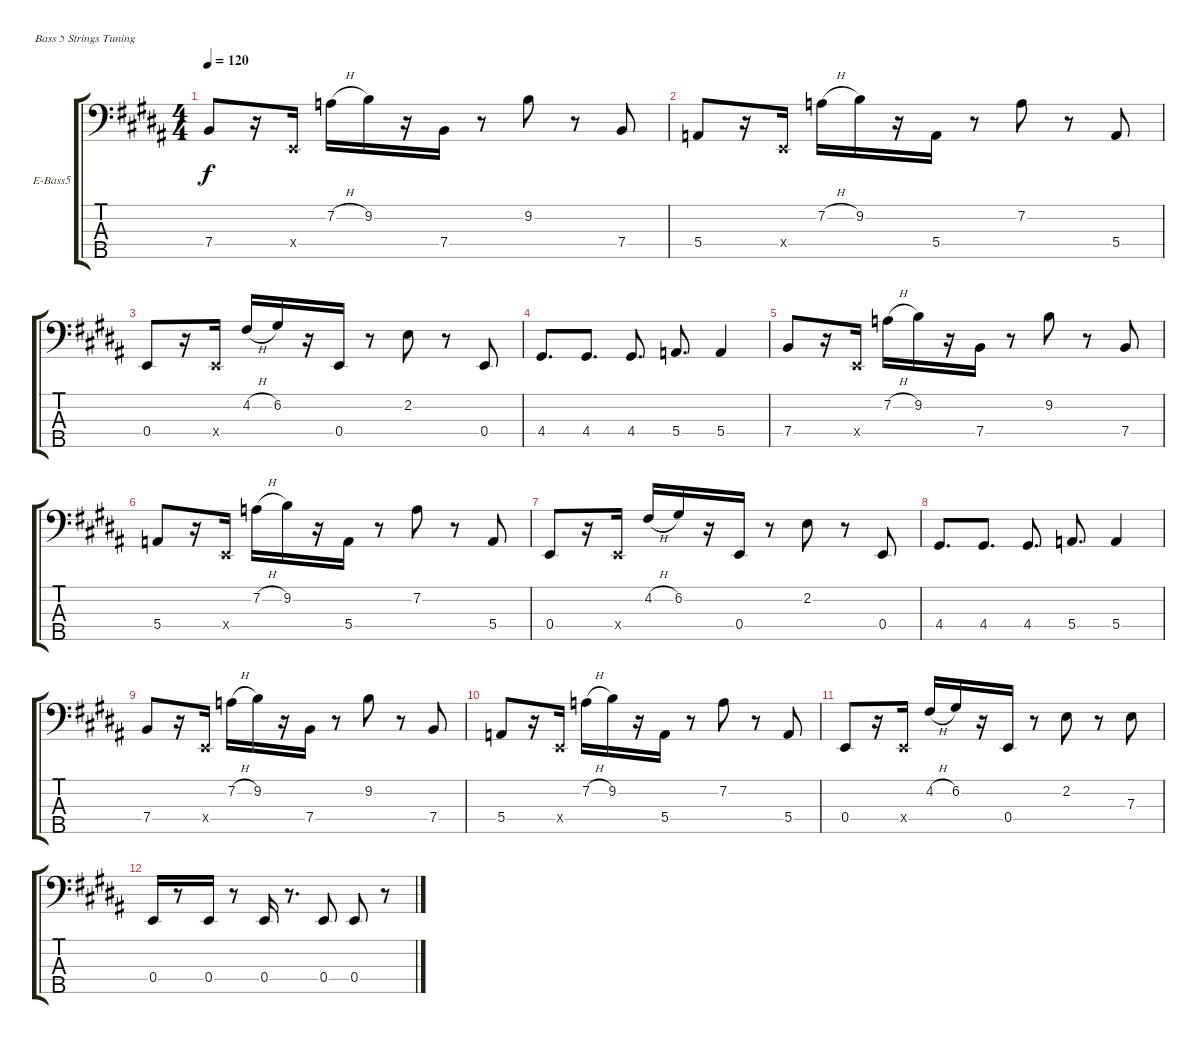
\bracketExtendMode groupsimilarinstruments
\firstSystemTrackNameOrientation horizontal
\otherSystemsTrackNameOrientation horizontal
\track ("Fred Schneider" "E-Bass5") {instrument electricbassfinger}
\staff {score tabs}
\tuning (G2 D2 A1 E1 B0)
\ts (4 4)
\tempo 120
\clef f4
\ks g#minor
7.4{acc forcenatural}.8{dy f} r.16 0.4{x acc forcenatural}.16 7.2{h acc forcenatural}.16 9.2{acc forcenatural}.16 r.16 7.4{acc forcenatural}.16 r.8 9.2{acc forcenatural}.8 r.8 7.4{acc forcenatural}.8 |
5.4{acc forcenatural}.8 r.16 0.4{x acc forcenatural}.16 7.2{h acc forcenatural}.16 9.2{acc forcenatural}.16 r.16 5.4{acc forcenatural}.16 r.8 7.2{acc forcenatural}.8 r.8 5.4{acc forcenatural}.8 |
0.4{acc forcenatural}.8 r.16 0.4{x acc forcenatural}.16 4.2{h acc #}.16 6.2{acc #}.16 r.16 0.4{acc forcenatural}.16 r.8 2.2{acc forcenatural}.8 r.8 0.4{acc forcenatural}.8 |
4.4{acc #}.8{d} 4.4{acc #}.8{d} 4.4{acc #}.8{d} 5.4{acc forcenatural}.8{d} 5.4{acc forcenatural}.4 |
7.4{acc forcenatural}.8 r.16 0.4{x acc forcenatural}.16 7.2{h acc forcenatural}.16 9.2{acc forcenatural}.16 r.16 7.4{acc forcenatural}.16 r.8 9.2{acc forcenatural}.8 r.8 7.4{acc forcenatural}.8 |
5.4{acc forcenatural}.8 r.16 0.4{x acc forcenatural}.16 7.2{h acc forcenatural}.16 9.2{acc forcenatural}.16 r.16 5.4{acc forcenatural}.16 r.8 7.2{acc forcenatural}.8 r.8 5.4{acc forcenatural}.8 |
0.4{acc forcenatural}.8 r.16 0.4{x acc forcenatural}.16 4.2{h acc #}.16 6.2{acc #}.16 r.16 0.4{acc forcenatural}.16 r.8 2.2{acc forcenatural}.8 r.8 0.4{acc forcenatural}.8 |
4.4{acc #}.8{d} 4.4{acc #}.8{d} 4.4{acc #}.8{d} 5.4{acc forcenatural}.8{d} 5.4{acc forcenatural}.4 |
7.4{acc forcenatural}.8 r.16 0.4{x acc forcenatural}.16 7.2{h acc forcenatural}.16 9.2{acc forcenatural}.16 r.16 7.4{acc forcenatural}.16 r.8 9.2{acc forcenatural}.8 r.8 7.4{acc forcenatural}.8 |
5.4{acc forcenatural}.8 r.16 0.4{x acc forcenatural}.16 7.2{h acc forcenatural}.16 9.2{acc forcenatural}.16 r.16 5.4{acc forcenatural}.16 r.8 7.2{acc forcenatural}.8 r.8 5.4{acc forcenatural}.8 |
0.4{acc forcenatural}.8 r.16 0.4{x acc forcenatural}.16 4.2{h acc #}.16 6.2{acc #}.16 r.16 0.4{acc forcenatural}.16 r.8 2.2{acc forcenatural}.8 r.8 7.3{acc forcenatural}.8 |
0.4{acc forcenatural}.16 r.8 0.4{acc forcenatural}.16 r.8 0.4{acc forcenatural}.16 r.8{d} 0.4{acc forcenatural}.8 0.4{acc forcenatural}.8 r.8
